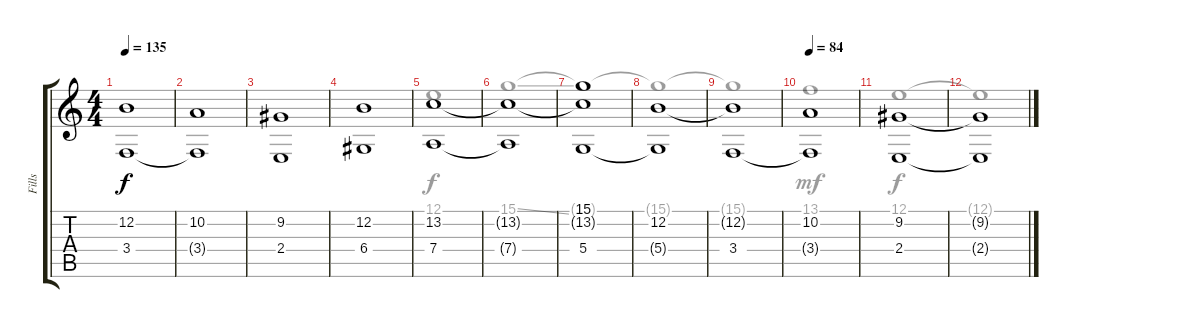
\track ("Fills" "Fills") {instrument pad2warm}
\staff {score tabs}
\tuning (E4 B3 G3 D3 A2 E2) {hide}
\voice
\ts (4 4)
\tempo 135
\clef g2
\ks c
(12.2{t} 3.4).1{dy f} |
(10.2 3.4{t}).1 |
(9.2 2.4).1 |
(12.2 6.4).1 |
(13.2 7.4).1 |
(13.2{t} 7.4{t}).1 |
(15.1 13.2{t} 5.4).1 |
(12.2 5.4{t}).1 |
(12.2{t} 3.4).1 |
\tempo 84
(10.2 3.4{t}).1 |
(9.2 2.4).1 |
(9.2{t} 2.4{t}).1
\voice
\clef g2
\ottava regular
\simile none
\ks c
|
|
|
|
12.1.1 |
15.1{ss}.1 |
15.1{t}.1{dy f} |
15.1{t}.1 |
15.1{t}.1 |
13.1.1{dy mf} |
12.1.1{dy f} |
12.1{t}.1
